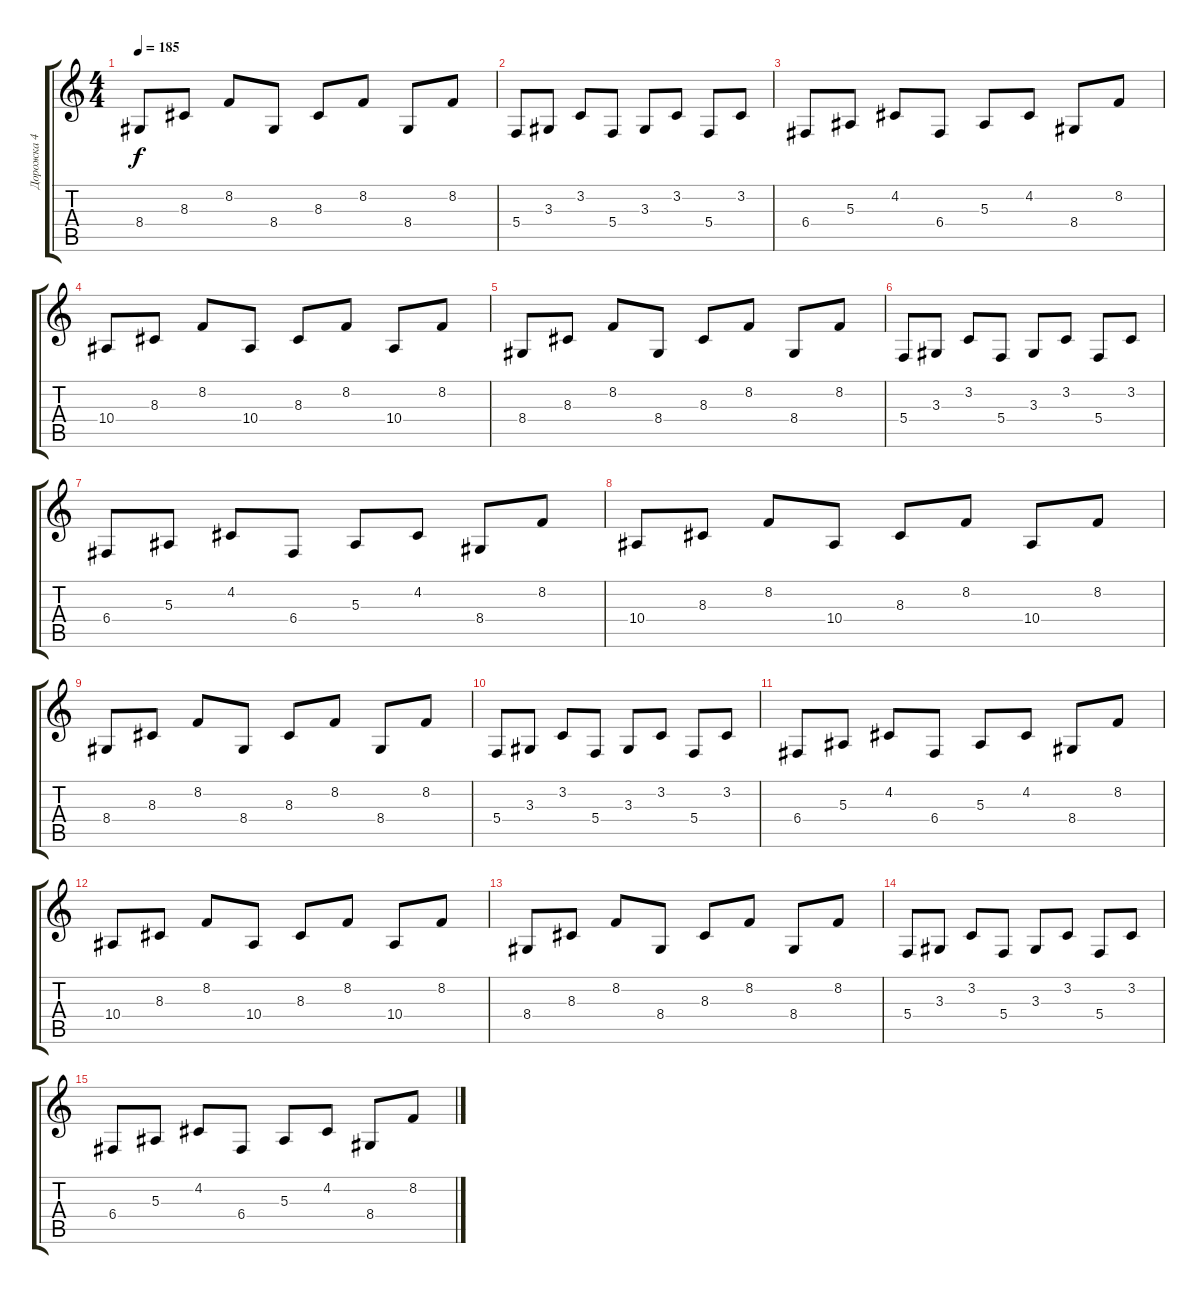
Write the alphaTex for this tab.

\track ("Дорожка 4" "Дорожка 4") {instrument orchestralharp}
\staff {score tabs}
\tuning (D4 A3 F3 C3 G2 D2) {hide}
\ts (4 4)
\tempo 185
\clef g2
\ks c
8.4.8{dy f} 8.3.8 8.2.8 8.4.8 8.3.8 8.2.8 8.4.8 8.2.8 |
5.4.8 3.3.8 3.2.8 5.4.8 3.3.8 3.2.8 5.4.8 3.2.8 |
6.4.8 5.3.8 4.2.8 6.4.8 5.3.8 4.2.8 8.4.8 8.2.8 |
10.4.8 8.3.8 8.2.8 10.4.8 8.3.8 8.2.8 10.4.8 8.2.8 |
8.4.8 8.3.8 8.2.8 8.4.8 8.3.8 8.2.8 8.4.8 8.2.8 |
5.4.8 3.3.8 3.2.8 5.4.8 3.3.8 3.2.8 5.4.8 3.2.8 |
6.4.8 5.3.8 4.2.8 6.4.8 5.3.8 4.2.8 8.4.8 8.2.8 |
10.4.8 8.3.8 8.2.8 10.4.8 8.3.8 8.2.8 10.4.8 8.2.8 |
8.4.8 8.3.8 8.2.8 8.4.8 8.3.8 8.2.8 8.4.8 8.2.8 |
5.4.8 3.3.8 3.2.8 5.4.8 3.3.8 3.2.8 5.4.8 3.2.8 |
6.4.8 5.3.8 4.2.8 6.4.8 5.3.8 4.2.8 8.4.8 8.2.8 |
10.4.8 8.3.8 8.2.8 10.4.8 8.3.8 8.2.8 10.4.8 8.2.8 |
8.4.8 8.3.8 8.2.8 8.4.8 8.3.8 8.2.8 8.4.8 8.2.8 |
5.4.8 3.3.8 3.2.8 5.4.8 3.3.8 3.2.8 5.4.8 3.2.8 |
6.4.8 5.3.8 4.2.8 6.4.8 5.3.8 4.2.8 8.4.8 8.2.8
